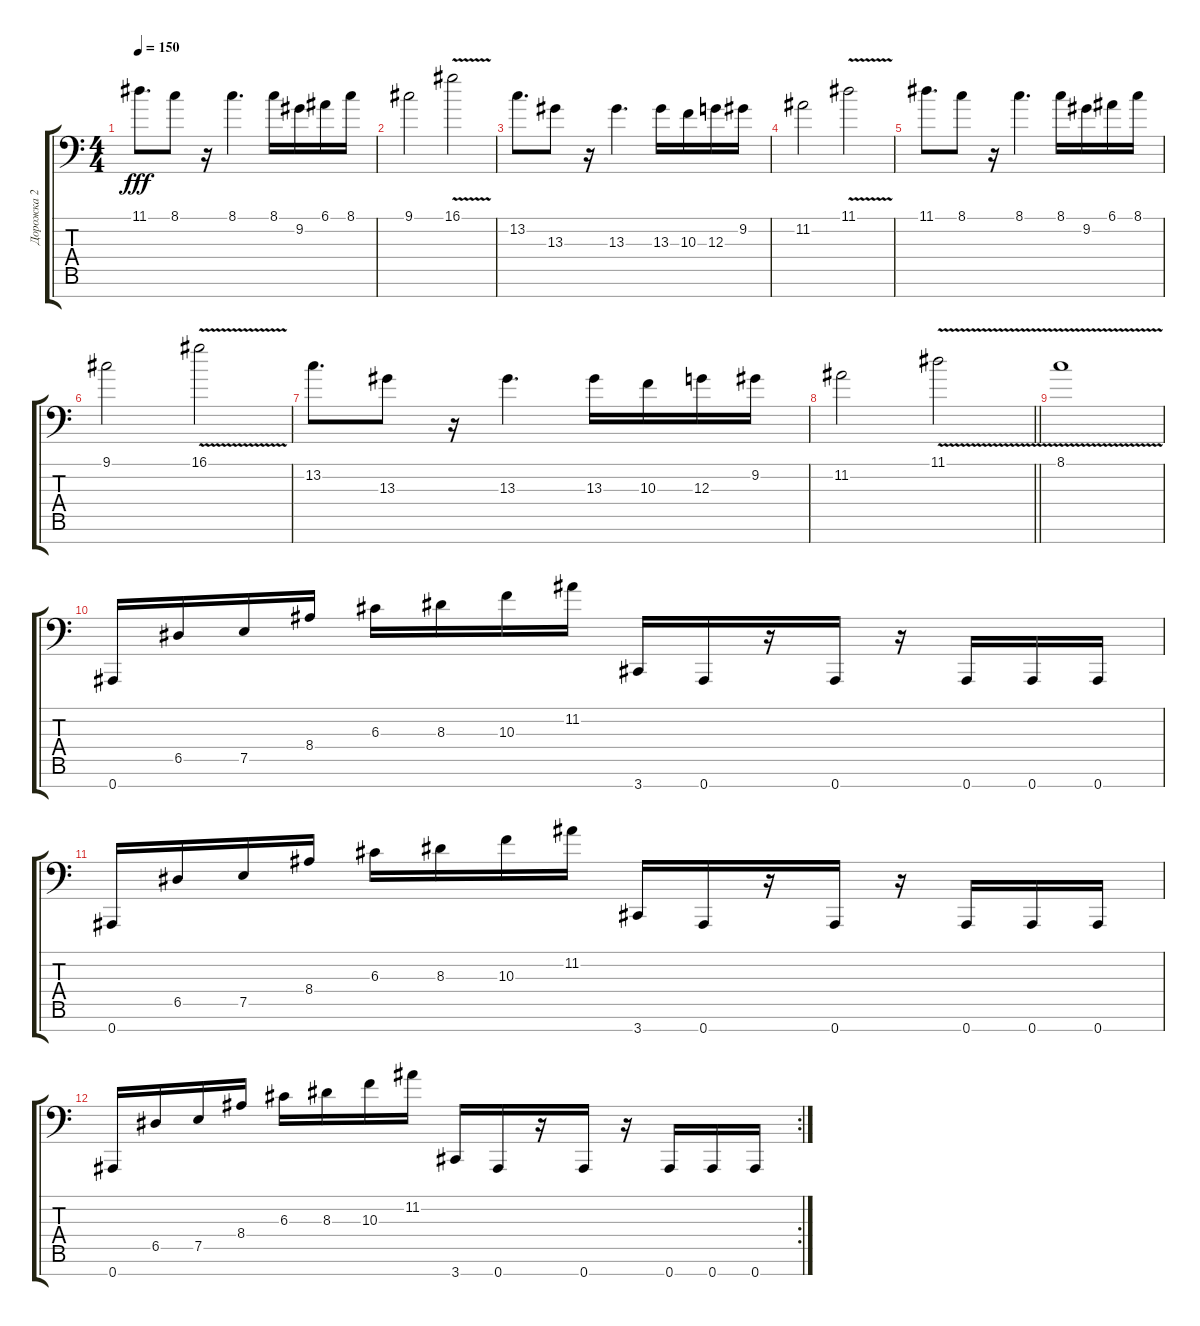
\track ("Дорожка 2" "Дорожка 2") {instrument lead1square}
\staff {score tabs}
\tuning (E4 B3 G3 D3 A2 E2 Bb1) {hide}
\ts (4 4)
\tempo 150
\clef f4
\ks c
11.1.8{d dy fff} 8.1.8 r.16 8.1.4{d} 8.1.16 9.2.16 6.1.16 8.1.16 |
9.1.2 16.1{v}.2 |
13.2.8{d} 13.3.8 r.16 13.3.4{d} 13.3.16 10.3.16 12.3.16 9.2.16 |
11.2.2 11.1{v}.2 |
11.1.8{d} 8.1.8 r.16 8.1.4{d} 8.1.16 9.2.16 6.1.16 8.1.16 |
9.1.2 16.1{v}.2 |
13.2.8{d} 13.3.8 r.16 13.3.4{d} 13.3.16 10.3.16 12.3.16 9.2.16 |
\barLineRight lightlight
11.2.2 11.1{v}.2 |
8.1{v}.1 |
0.7.16 6.5.16 7.5.16 8.4.16 6.3.16 8.3.16 10.3.16 11.2.16 3.7.16 0.7.16 r.16 0.7.16 r.16 0.7.16 0.7.16 0.7.16 |
0.7.16 6.5.16 7.5.16 8.4.16 6.3.16 8.3.16 10.3.16 11.2.16 3.7.16 0.7.16 r.16 0.7.16 r.16 0.7.16 0.7.16 0.7.16 |
\rc 2
0.7.16 6.5.16 7.5.16 8.4.16 6.3.16 8.3.16 10.3.16 11.2.16 3.7.16 0.7.16 r.16 0.7.16 r.16 0.7.16 0.7.16 0.7.16
